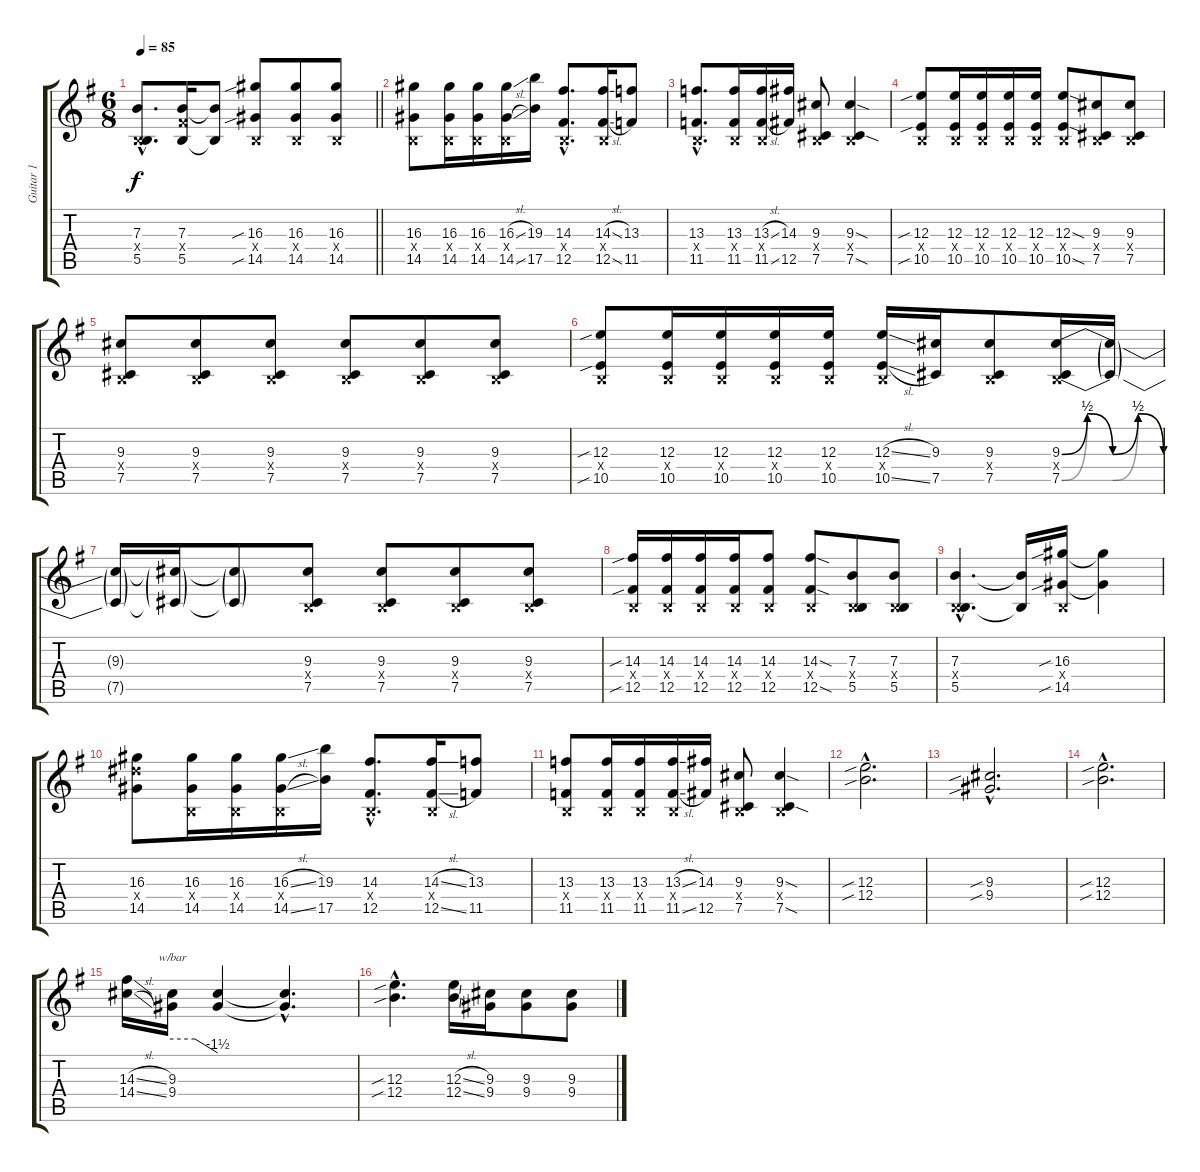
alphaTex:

\track ("Guitar 1" "Guitar 1") {instrument distortionguitar}
\staff {score tabs}
\tuning (Db4 Ab3 E3 B2 Gb2 B1) {hide}
\ts (6 8)
\tempo 85
\clef g2
\barLineRight lightlight
\ks eminor
(7.3{hac} 0.4{hac x} 5.5{hac}).8{d dy f} (7.3 7.4{x} 5.5).16 (7.3{t} 5.5{t}).8 (16.3{sib} 0.4{x} 14.5{sib}).8 (16.3 0.4{x} 14.5).8 (16.3 0.4{x} 14.5).8 |
(16.3 0.4{x} 14.5).8 (16.3 0.4{x} 14.5).16 (16.3 0.4{x} 14.5).16 (16.3{sl} 0.4{x} 14.5{sl}).16 (19.3 17.5).16 (14.3{hac} 0.4{hac x} 12.5{hac}).8{d} (14.3{sl} 0.4{x} 12.5{sl}).16 (13.3 11.5).8 |
(13.3{hac} 0.4{hac x} 11.5{hac}).8{d} (13.3 0.4{x} 11.5).16 (13.3{sl} 0.4{x} 11.5{sl}).16 (14.3 12.5).16 (9.3 0.4{x} 7.5).8 (9.3{sod} 0.4{x} 7.5{sod}).4 |
(12.3{sib} 0.4{x} 10.5{sib}).8 (12.3 0.4{x} 10.5).16 (12.3 0.4{x} 10.5).16 (12.3 0.4{x} 10.5).16 (12.3 0.4{x} 10.5).16 (12.3{sod} 0.4{x} 10.5{sod}).8 (9.3 0.4{x} 7.5).8 (9.3 0.4{x} 7.5).8 |
(9.3 0.4{x} 7.5).8 (9.3 0.4{x} 7.5).8 (9.3 0.4{x} 7.5).8 (9.3 0.4{x} 7.5).8 (9.3 0.4{x} 7.5).8 (9.3 0.4{x} 7.5).8 |
(12.3{sib} 0.4{x} 10.5{sib}).8 (12.3 0.4{x} 10.5).16 (12.3 0.4{x} 10.5).16 (12.3 0.4{x} 10.5).16 (12.3 0.4{x} 10.5).16 (12.3{sl} 0.4{x} 10.5{sl}).16 (9.3 7.5).16 (9.3 0.4{x} 7.5).8 (9.3{be (custom 0 0 15 2 30 0 45 2 60 0)} 0.4{x} 7.5{be (custom 0 0 15 2 30 0 45 2 60 0)}).16 (9.3{t} 7.5{t}).16 |
(9.3{t} 7.5{t}).16 (9.3{t} 7.5{t}).16 (9.3{t} 7.5{t}).8 (9.3 0.4{x} 7.5).8 (9.3 0.4{x} 7.5).8 (9.3 0.4{x} 7.5).8 (9.3 0.4{x} 7.5).8 |
(14.3{sib} 0.4{x} 12.5{sib}).16 (14.3 0.4{x} 12.5).16 (14.3 0.4{x} 12.5).16 (14.3 0.4{x} 12.5).16 (14.3 0.4{x} 12.5).8 (14.3{sod} 0.4{x} 12.5{sod}).8 (7.3 0.4{x} 5.5).8 (7.3 0.4{x} 5.5).8 |
(7.3{hac} 0.4{hac x} 5.5{hac}).4{d} (7.3{t} 5.5{t}).16 (16.3{sib} 0.4{x} 14.5{sib}).16 (16.3{t} 14.5{t}).4 |
(16.3 16.4{x} 14.5).8 (16.3 0.4{x} 14.5).16 (16.3 0.4{x} 14.5).16 (16.3{sl} 0.4{x} 14.5{sl}).16 (19.3 17.5).16 (14.3{hac} 0.4{hac x} 12.5{hac}).8{d} (14.3{sl} 0.4{x} 12.5{sl}).16 (13.3 11.5).8 |
(13.3 0.4{x} 11.5).8 (13.3 0.4{x} 11.5).16 (13.3 0.4{x} 11.5).16 (13.3{sl} 0.4{x} 11.5{sl}).16 (14.3 12.5).16 (9.3 0.4{x} 7.5).8 (9.3{sod} 0.4{x} 7.5{sod}).4 |
(12.3{sib hac} 12.4{sib hac}).2{d} |
(9.3{sib hac} 9.4{sib hac}).2{d} |
(12.3{sib hac} 12.4{sib hac}).2{d} |
(14.3{sl} 14.4{sl}).16 (9.3 9.4).16{tbe (custom default 0 0 30 0 60 -6)} (9.3{t} 9.4{t}).4 (9.3{hac t} 9.4{hac t}).4{d} |
(12.3{sib hac} 12.4{sib hac}).4{d} (12.3{sl} 12.4{sl}).16 (9.3 9.4).16 (9.3 9.4).8 (9.3 9.4).8
